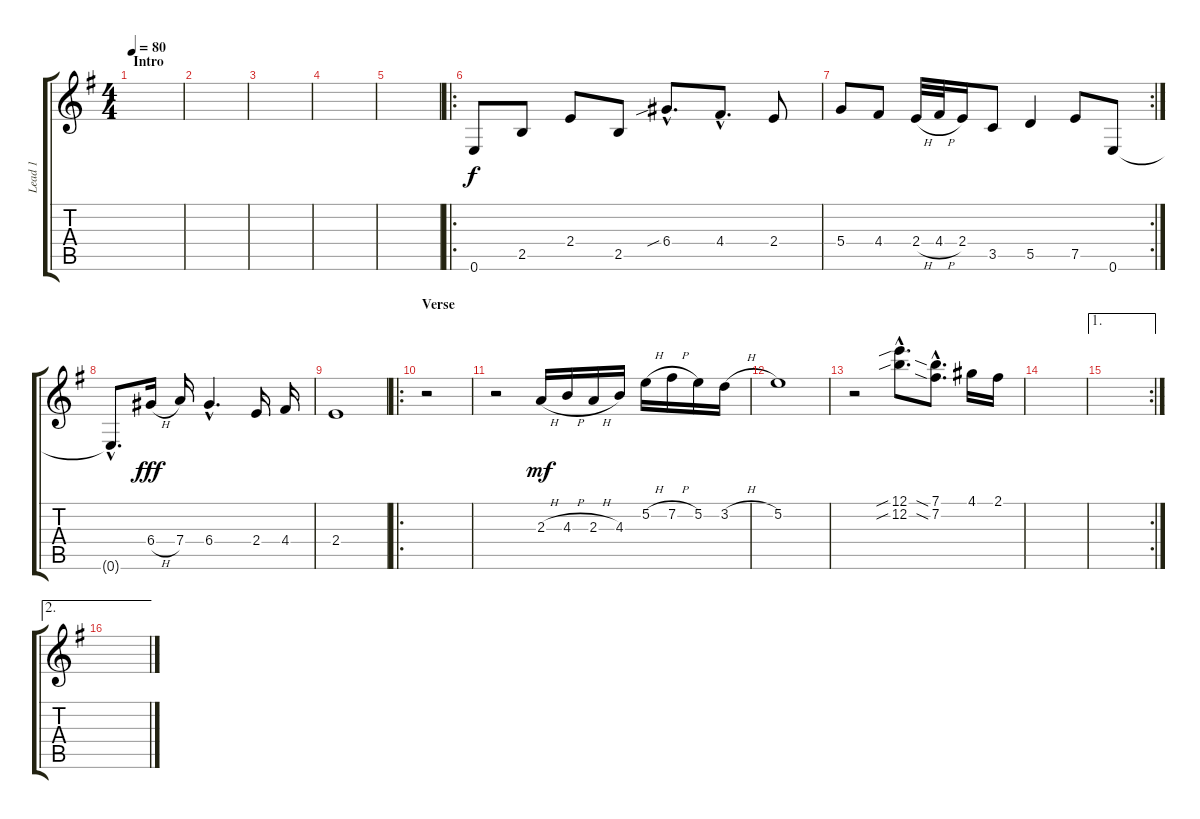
\track ("Lead 1" "Lead 1") {instrument electricguitarjazz}
\staff {score tabs}
\tuning (E4 B3 G3 D3 A2 E2) {hide}
\ts (4 4)
\section ("" "Intro")
\tempo 80
\clef g2
\ks g
|
|
|
|
|
\ro
0.6.8 2.5.8 2.4.8 2.5.8 6.4{sib hac}.8{d} 4.4{hac}.8{d} 2.4.8 |
\rc 2
5.4.8 4.4.8 2.4{h}.32 4.4{h}.32 2.4.16 3.5.8 5.5.4 7.5.8 0.6.8 |
0.6{hac t}.8{d dy f} 6.4{h}.16{dy fff} 7.4.16 6.4{hac}.4{d} 2.4.16 4.4.16 |
2.4.1 |
\ro
\section ("" "Verse")
r.2 |
r.2 2.3{h}.16{dy mf} 4.3{h}.16 2.3{h}.16 4.3.16 5.2{h}.16 7.2{h}.16 5.2.16 3.2{h}.16 |
5.2.1 |
r.2 (12.1{sib hac} 12.2{sib hac}).8{d} (7.1{sia hac} 7.2{sia hac}).8{d} 4.1.16 2.1.16 |
|
\ae 1
\rc 2
|
\ae 2
